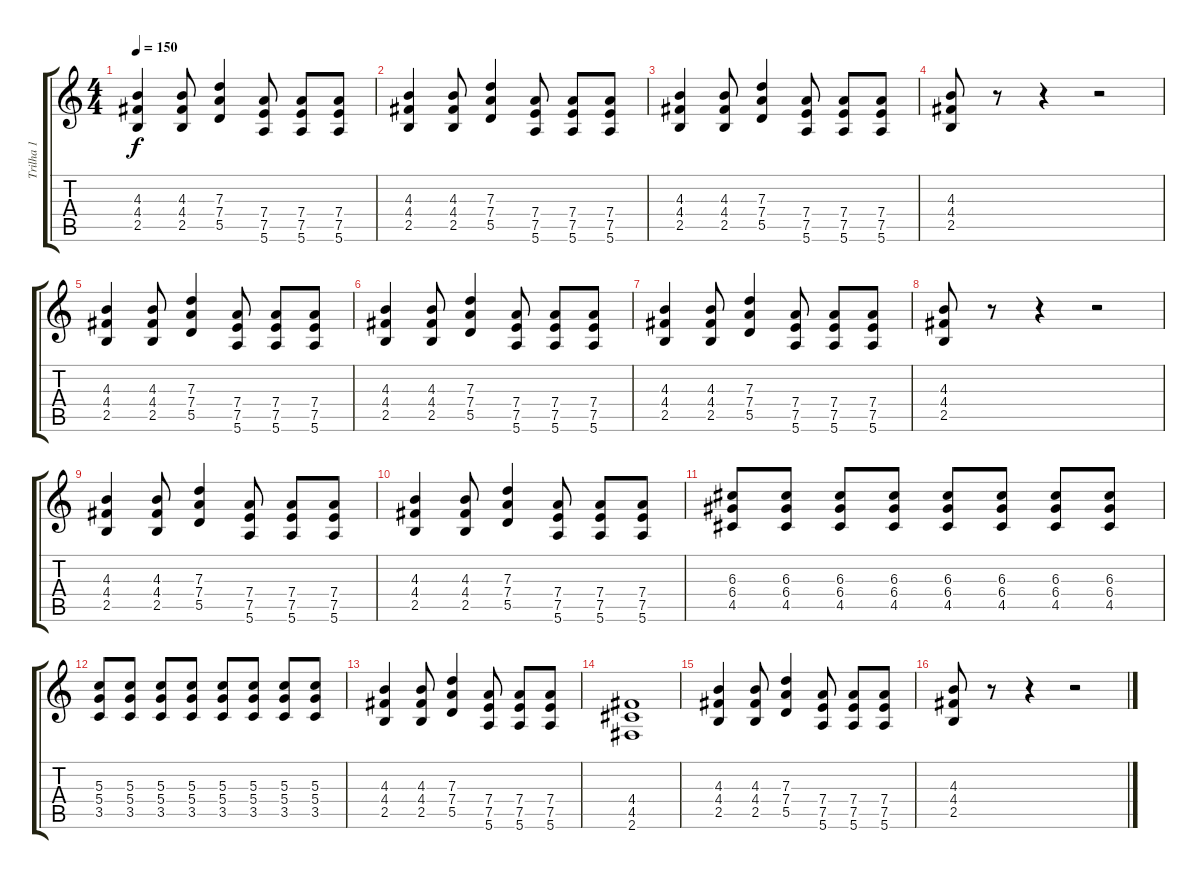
\track ("Trilha 1" "Trilha 1") {instrument distortionguitar}
\staff {score tabs}
\tuning (E4 B3 G3 D3 A2 E2) {hide}
\ts (4 4)
\tempo 150
\clef g2
\ks c
(4.3 4.4 2.5).4{dy f} (4.3 4.4 2.5).8 (7.3 7.4 5.5).4 (7.4 7.5 5.6).8 (7.4 7.5 5.6).8 (7.4 7.5 5.6).8 |
(4.3 4.4 2.5).4 (4.3 4.4 2.5).8 (7.3 7.4 5.5).4 (7.4 7.5 5.6).8 (7.4 7.5 5.6).8 (7.4 7.5 5.6).8 |
(4.3 4.4 2.5).4 (4.3 4.4 2.5).8 (7.3 7.4 5.5).4 (7.4 7.5 5.6).8 (7.4 7.5 5.6).8 (7.4 7.5 5.6).8 |
(4.3 4.4 2.5).8 r.8 r.4 r.2 |
(4.3 4.4 2.5).4 (4.3 4.4 2.5).8 (7.3 7.4 5.5).4 (7.4 7.5 5.6).8 (7.4 7.5 5.6).8 (7.4 7.5 5.6).8 |
(4.3 4.4 2.5).4 (4.3 4.4 2.5).8 (7.3 7.4 5.5).4 (7.4 7.5 5.6).8 (7.4 7.5 5.6).8 (7.4 7.5 5.6).8 |
(4.3 4.4 2.5).4 (4.3 4.4 2.5).8 (7.3 7.4 5.5).4 (7.4 7.5 5.6).8 (7.4 7.5 5.6).8 (7.4 7.5 5.6).8 |
(4.3 4.4 2.5).8 r.8 r.4 r.2 |
(4.3 4.4 2.5).4 (4.3 4.4 2.5).8 (7.3 7.4 5.5).4 (7.4 7.5 5.6).8 (7.4 7.5 5.6).8 (7.4 7.5 5.6).8 |
(4.3 4.4 2.5).4 (4.3 4.4 2.5).8 (7.3 7.4 5.5).4 (7.4 7.5 5.6).8 (7.4 7.5 5.6).8 (7.4 7.5 5.6).8 |
(6.3 6.4 4.5).8 (6.3 6.4 4.5).8 (6.3 6.4 4.5).8 (6.3 6.4 4.5).8 (6.3 6.4 4.5).8 (6.3 6.4 4.5).8 (6.3 6.4 4.5).8 (6.3 6.4 4.5).8 |
(5.3 5.4 3.5).8 (5.3 5.4 3.5).8 (5.3 5.4 3.5).8 (5.3 5.4 3.5).8 (5.3 5.4 3.5).8 (5.3 5.4 3.5).8 (5.3 5.4 3.5).8 (5.3 5.4 3.5).8 |
(4.3 4.4 2.5).4 (4.3 4.4 2.5).8 (7.3 7.4 5.5).4 (7.4 7.5 5.6).8 (7.4 7.5 5.6).8 (7.4 7.5 5.6).8 |
(4.4 4.5 2.6).1 |
(4.3 4.4 2.5).4 (4.3 4.4 2.5).8 (7.3 7.4 5.5).4 (7.4 7.5 5.6).8 (7.4 7.5 5.6).8 (7.4 7.5 5.6).8 |
(4.3 4.4 2.5).8 r.8 r.4 r.2
